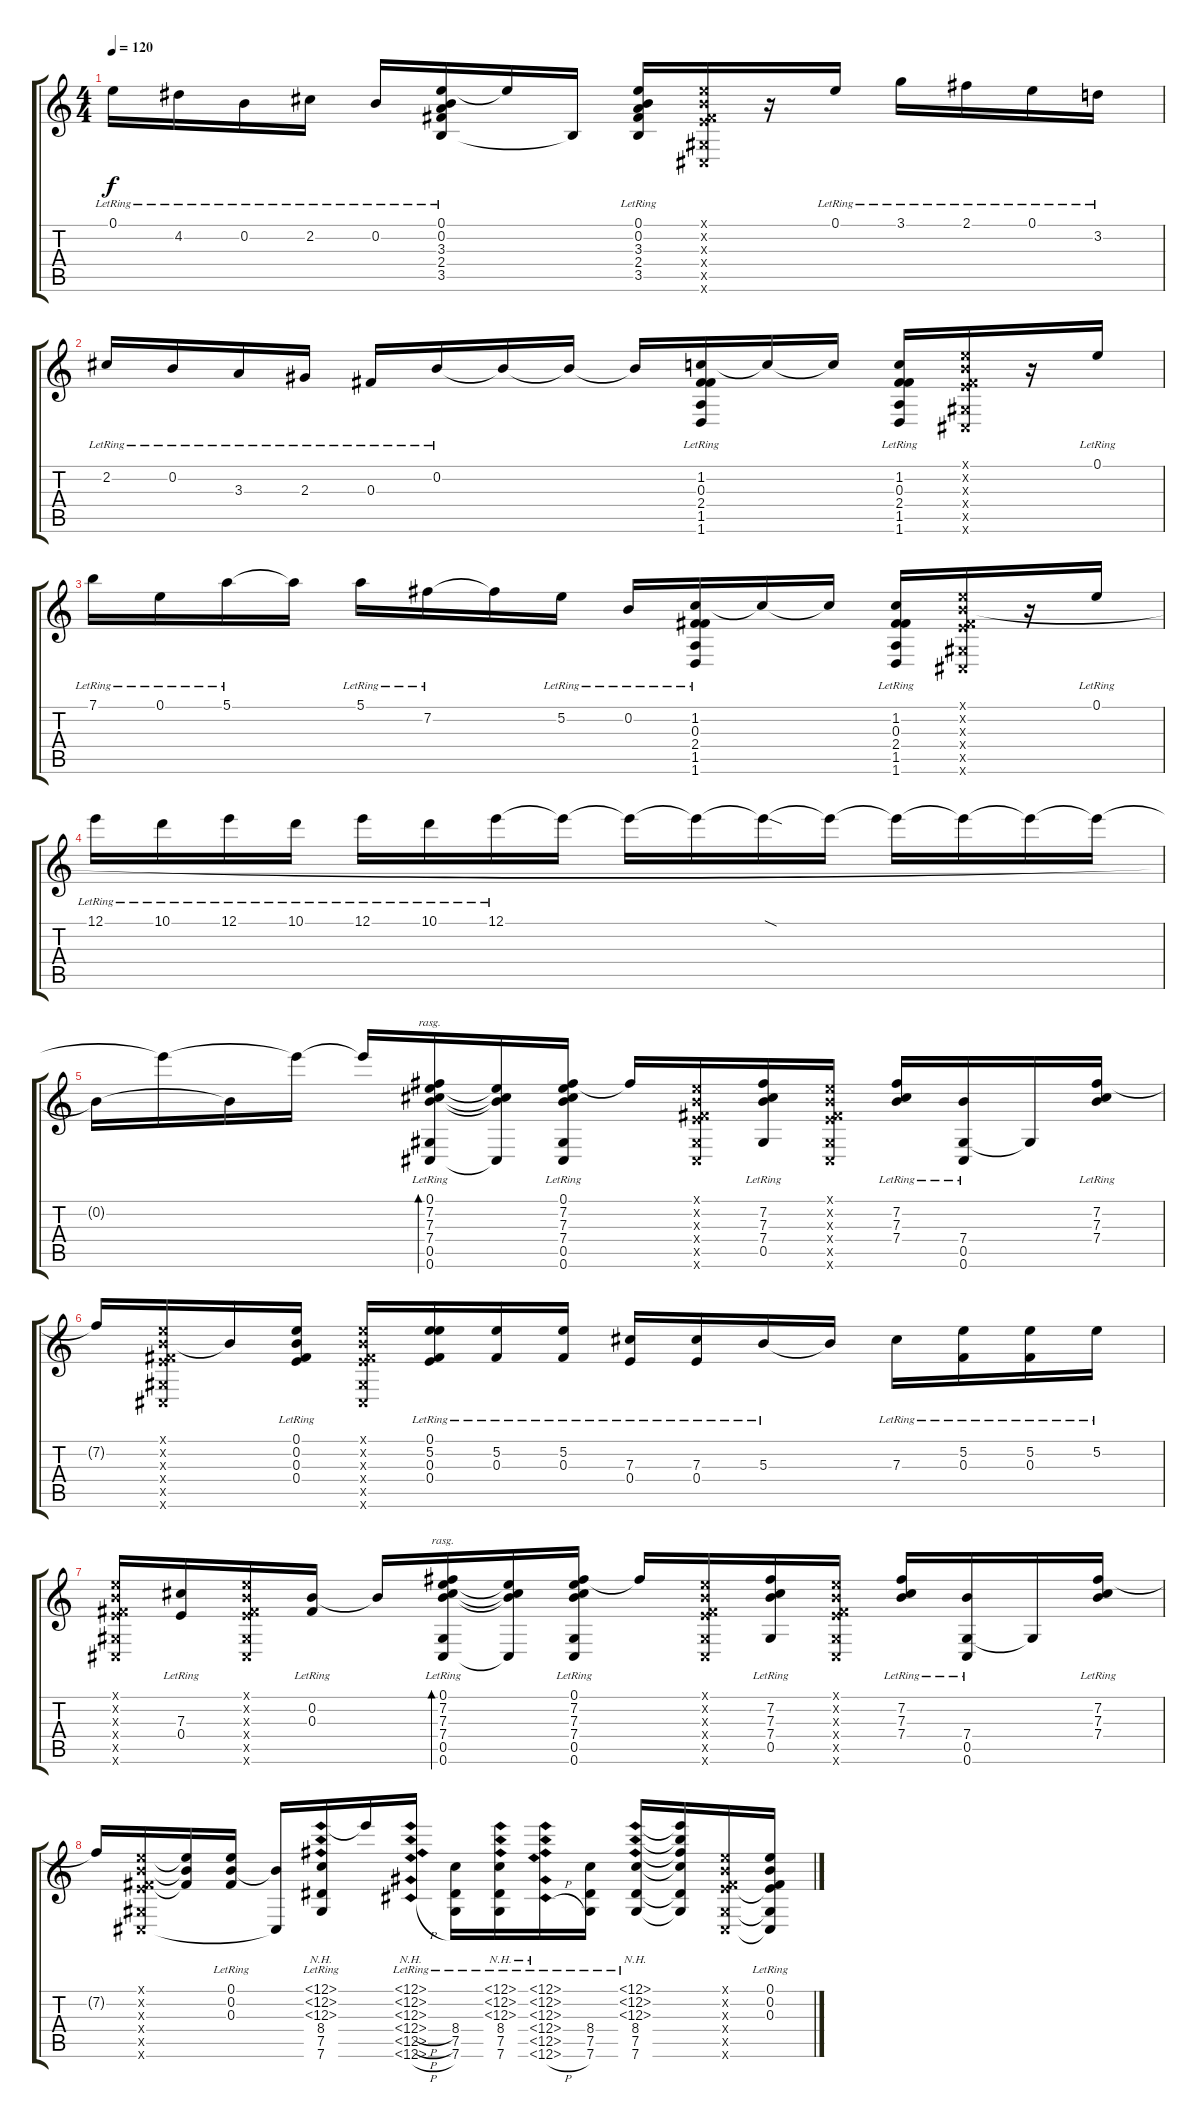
\track "" {instrument acousticguitarsteel}
\staff {score tabs}
\tuning (E4 B3 Gb3 E3 Ab2 Db2) {hide}
\ts (4 4)
\tempo 120
\clef g2
\ks c
0.1{lr}.16{dy f} 4.2{lr}.16 0.2{lr}.16 2.2{lr}.16 0.2{lr}.16 (0.1{lr} 0.2{lr} 3.3{lr} 2.4{lr} 3.5{lr}).16 0.1{t}.16 3.5{t}.16 (0.1{lr} 0.2{lr} 3.3{lr} 2.4{lr} 3.5{lr}).16 (0.1{x} 0.2{x} 0.3{x} 0.4{x} 0.5{x} 0.6{x}).16 r.16 0.1{lr}.16 3.1{lr}.16 2.1{lr}.16 0.1{lr}.16 3.2{lr}.16 |
2.2{lr}.16 0.2{lr}.16 3.3{lr}.16 2.3{lr}.16 0.3{lr}.16 0.2{lr}.16 0.2{t}.16 0.2{t}.16 0.2{t}.16 (1.2{lr} 0.3{lr} 2.4{lr} 1.5{lr} 1.6{lr}).16 1.2{t}.16 1.2{t}.16 (1.2{lr} 0.3{lr} 2.4{lr} 1.5{lr} 1.6{lr}).16 (0.1{x} 0.2{x} 0.3{x} 0.4{x} 0.5{x} 0.6{x}).16 r.16 0.1{lr}.16 |
7.1{lr}.16 0.1{lr}.16 5.1{lr}.16 5.1{t}.16 5.1{lr}.16 7.2{lr}.16 7.2{t}.16 5.2{lr}.16 0.2{lr}.16 (1.2{lr} 0.3{lr} 2.4{lr} 1.5{lr} 1.6{lr}).16 1.2{t}.16 1.2{t}.16 (1.2{lr} 0.3{lr} 2.4{lr} 1.5{lr} 1.6{lr}).16 (0.1{x} 0.2{x} 0.3{x} 0.4{x} 0.5{x} 0.6{x}).16 r.16 0.1{lr}.16 |
12.1{lr}.16 10.1{lr}.16 12.1{lr}.16 10.1{lr}.16 12.1{lr}.16 10.1{lr}.16 12.1{lr}.16 12.1{t}.16 12.1{t}.16 12.1{t}.16 12.1{sod t}.16 12.1{t}.16 12.1{t}.16 12.1{t}.16 12.1{t}.16 12.1{t}.16 |
0.2{t}.16 12.1{t}.16 0.2{t}.16 12.1{t}.16 12.1{t}.16 (0.1{lr} 7.2{lr} 7.3{lr} 7.4{lr} 0.5{lr} 0.6{lr}).16{bd 60 rasg ii} (0.1{t} 7.3{t} 7.4{t} 0.6{t}).16 (0.1{lr} 7.2{lr} 7.3{lr} 7.4{lr} 0.5{lr} 0.6{lr}).16 7.2{t}.16 (0.1{x} 0.2{x} 0.3{x} 0.4{x} 0.5{x} 0.6{x}).16 (7.2{lr} 7.3{lr} 7.4{lr} 0.5{lr}).16 (0.1{x} 0.2{x} 0.3{x} 0.4{x} 0.5{x} 0.6{x}).16 (7.2{lr} 7.3{lr} 7.4{lr}).16 (7.4{lr} 0.5{lr} 0.6{lr}).16 0.5{t}.16 (7.2{lr} 7.3{lr} 7.4{lr}).16 |
7.2{t}.16 (0.1{x} 0.2{x} 0.3{x} 0.4{x} 0.5{x} 0.6{x}).16 0.2{t}.16 (0.1{lr} 0.2{lr} 0.3{lr} 0.4{lr}).16 (0.1{x} 0.2{x} 0.3{x} 0.4{x} 0.5{x} 0.6{x}).16 (0.1{lr} 5.2{lr} 0.3{lr} 0.4{lr}).16 (5.2{lr} 0.3{lr}).16 (5.2{lr} 0.3{lr}).16 (7.3{lr} 0.4{lr}).16 (7.3{lr} 0.4{lr}).16 5.3{lr}.16 5.3{t}.16 7.3{lr}.16 (5.2{lr} 0.3{lr}).16 (5.2{lr} 0.3{lr}).16 5.2{lr}.16 |
(0.1{x} 0.2{x} 0.3{x} 0.4{x} 0.5{x} 0.6{x}).16 (7.3{lr} 0.4{lr}).16 (0.1{x} 0.2{x} 0.3{x} 0.4{x} 0.5{x} 0.6{x}).16 (0.2{lr} 0.3{lr}).16 0.2{t}.16 (0.1{lr} 7.2{lr} 7.3{lr} 7.4{lr} 0.5{lr} 0.6{lr}).16{bd 60 rasg ii} (0.1{t} 7.3{t} 7.4{t} 0.6{t}).16 (0.1{lr} 7.2{lr} 7.3{lr} 7.4{lr} 0.5{lr} 0.6{lr}).16 7.2{t}.16 (0.1{x} 0.2{x} 0.3{x} 0.4{x} 0.5{x} 0.6{x}).16 (7.2{lr} 7.3{lr} 7.4{lr} 0.5{lr}).16 (0.1{x} 0.2{x} 0.3{x} 0.4{x} 0.5{x} 0.6{x}).16 (7.2{lr} 7.3{lr} 7.4{lr}).16 (7.4{lr} 0.5{lr} 0.6{lr}).16 0.5{t}.16 (7.2{lr} 7.3{lr} 7.4{lr}).16 |
7.2{t}.16 (0.1{x} 0.2{x} 0.3{x} 0.4{x} 0.5{x} 0.6{x}).16 (0.1{t} 0.2{t} 0.3{t}).16 (0.1{lr} 0.2{lr} 0.3{lr}).16 (0.2{t} 0.6{t}).16 (12.1{nh lr} 12.2{nh lr} 12.3{nh lr} 8.4{lr} 7.5{lr} 7.6{lr}).16 12.1{t}.16 (12.1{nh lr} 12.2{nh lr} 12.3{nh lr} 12.4{nh h lr} 12.5{nh h lr} 12.6{nh h lr}).16 (8.4{lr} 7.5{lr} 7.6{lr}).16 (12.1{nh lr} 12.2{nh lr} 12.3{nh lr} 8.4{lr} 7.5{lr} 7.6{lr}).16 (12.1{nh lr} 12.2{nh lr} 12.3{nh lr} 12.4{nh lr} 12.5{nh lr} 12.6{nh h lr}).16 (8.4{lr} 7.5{lr} 7.6{lr}).16 (12.1{nh lr} 12.2{nh lr} 12.3{nh lr} 8.4{lr} 7.5{lr} 7.6{lr}).16 (12.1{t} 12.2{t} 12.3{t} 8.4{t} 7.5{t} 7.6{t}).16 (0.1{x} 0.2{x} 0.3{x} 0.4{x} 0.5{x} 0.6{x}).16 (0.1{lr} 0.2{lr} 0.3{lr} 0.4{t} 0.5{t} 0.6{t}).16
